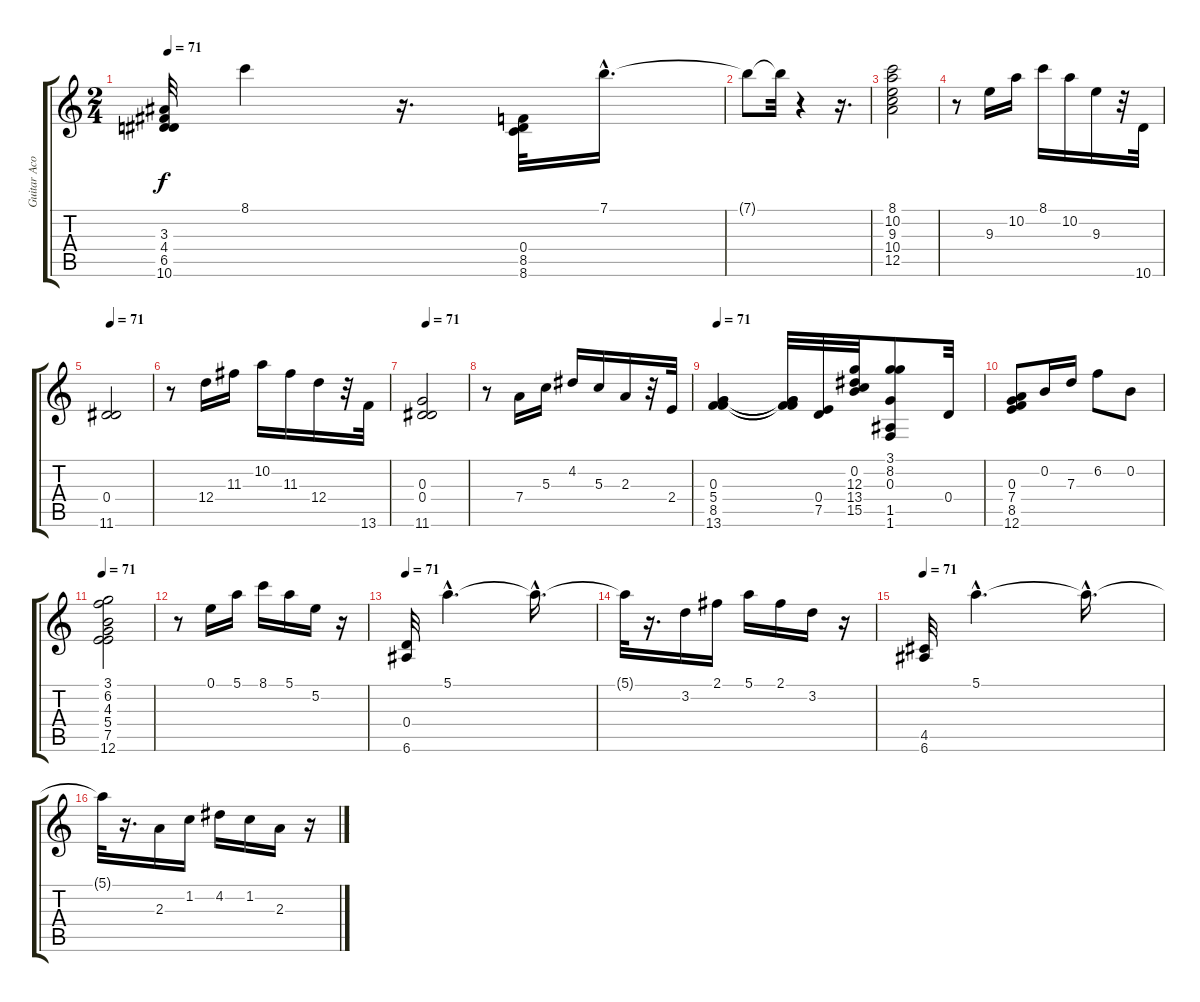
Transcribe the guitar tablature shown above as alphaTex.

\track ("Guitar Acoustic L" "Guitar Aco") {instrument acousticguitarsteel}
\staff {score tabs}
\tuning (E4 B3 G3 D3 A2 E2) {hide}
\ts (2 4)
\tempo 71
\clef g2
\ks c
(3.3 4.4 6.5 10.6).32{dy f} 8.1.4 r.16{d} (0.4 8.5 8.6).32 7.1{hac}.16{d} |
7.1{t}.8 7.1{t}.32 r.4 r.16{d} |
(8.1 10.2 9.3 10.4 12.5).2 |
r.8 9.3.16 10.2.16 8.1.16 10.2.16 9.3.16 r.32 10.6.32 |
\tempo 71
(0.4 11.6).2 |
r.8 12.4.16 11.3.16 10.2.16 11.3.16 12.4.16 r.32 13.6.32 |
\tempo 71
(0.3 0.4 11.6).2 |
r.8 7.4.16 5.3.16 4.2.16 5.3.16 2.3.16 r.32 2.4.32 |
\tempo 71
(0.3 5.4 8.5 13.6).4 (0.3{t} 5.4{t} 8.5{t} 13.6{t}).32 (0.4 7.5).32 (0.2 12.3 13.4 15.5).32 (3.1 8.2 0.3 1.5 1.6).8 0.4.32 |
(0.3 7.4 8.5 12.6).8 0.2.16 7.3.16 6.2.8 0.2.8 |
\tempo 71
(3.1 6.2 4.3 5.4 7.5 12.6).2 |
r.8 0.1.16 5.1.16 8.1.16 5.1.16 5.2.16 r.16 |
\tempo 71
(0.4 6.6).32 5.1{hac}.4{d} 5.1{hac t}.16{d} |
5.1{t}.32 r.16{d} 3.2.16 2.1.16 5.1.16 2.1.16 3.2.16 r.16 |
\tempo 71
(4.5 6.6).32 5.1{hac}.4{d} 5.1{hac t}.16{d} |
5.1{t}.32 r.16{d} 2.3.16 1.2.16 4.2.16 1.2.16 2.3.16 r.16
